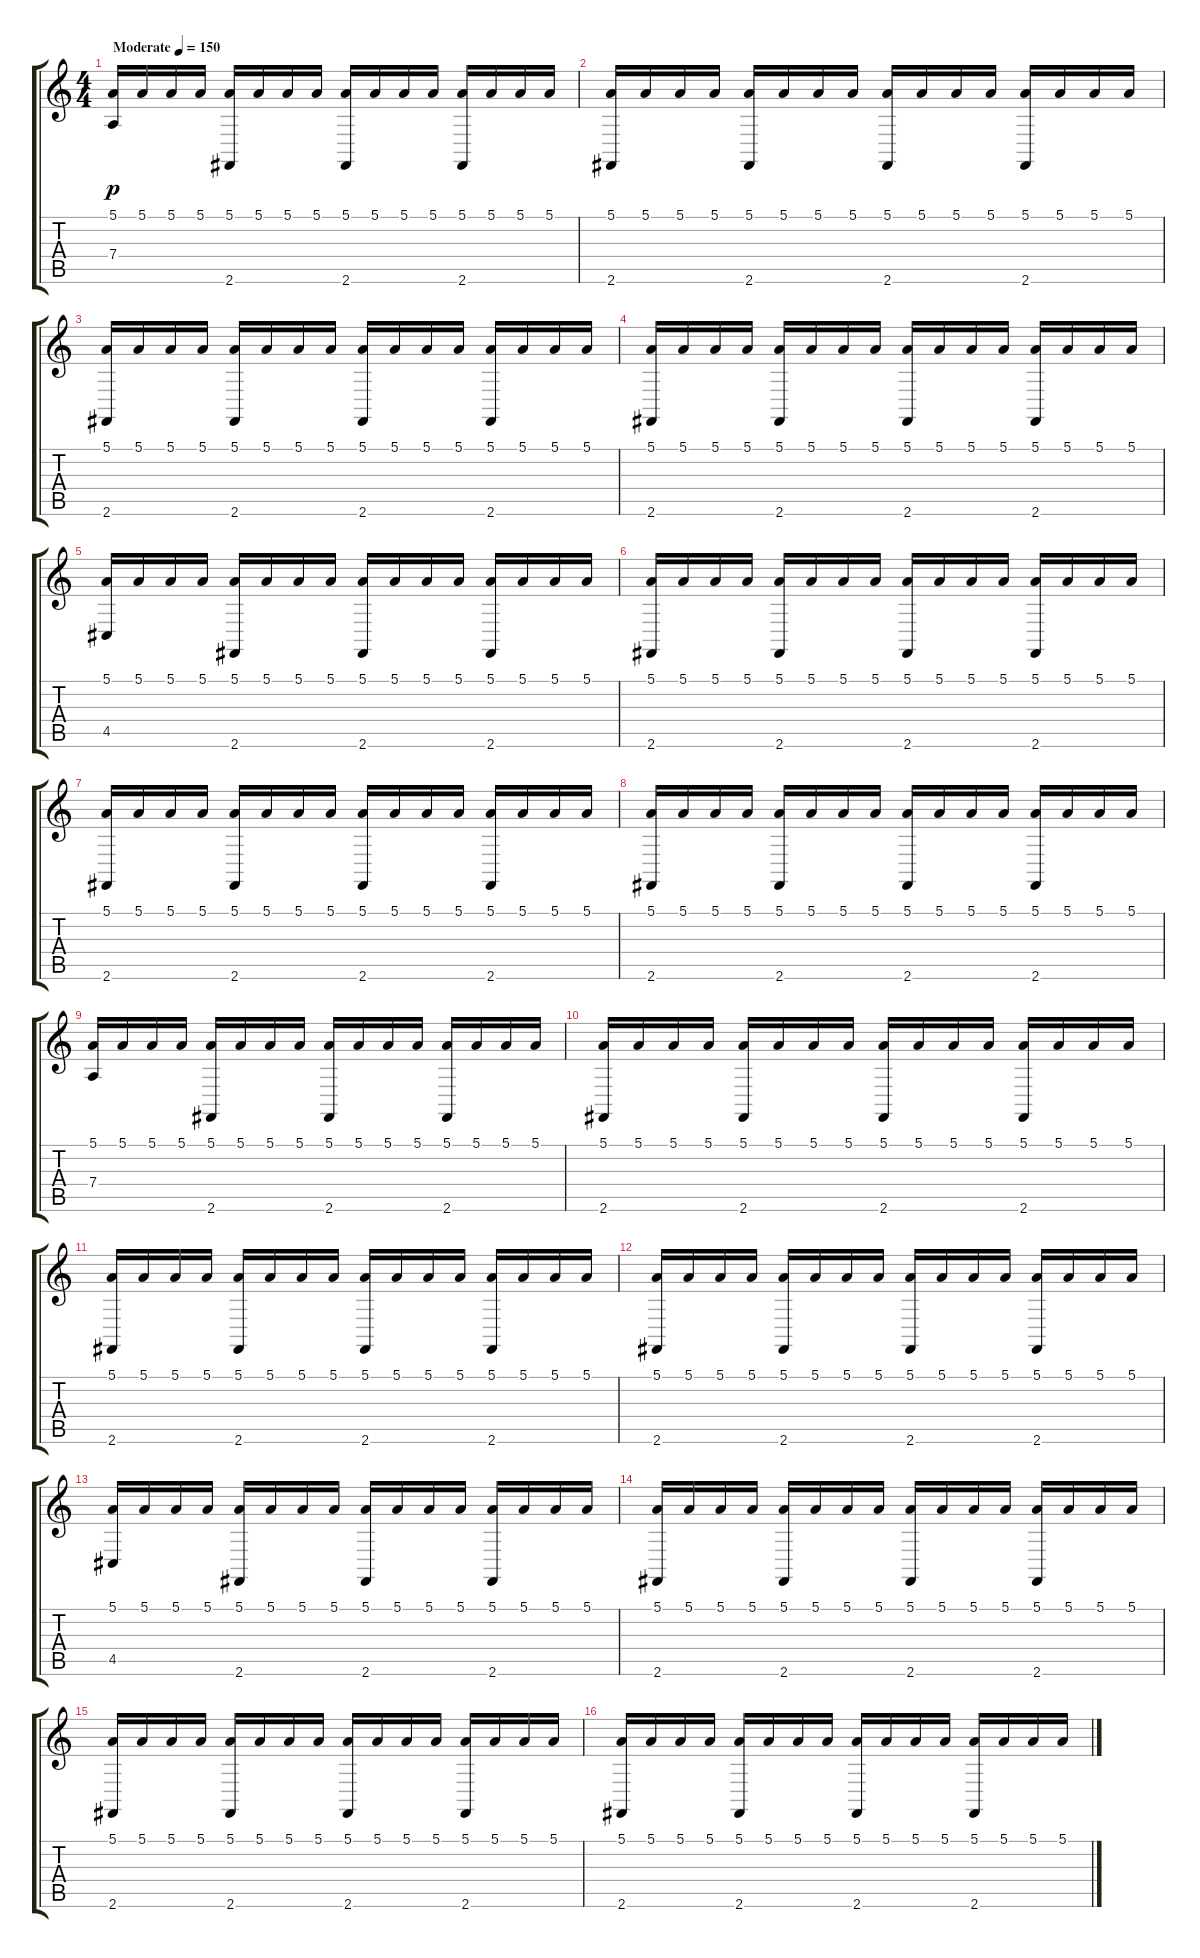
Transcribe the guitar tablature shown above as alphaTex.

\track "" {instrument drawbarorgan}
\staff {score tabs}
\tuning (E4 B3 G3 D3 A2 E2) {hide}
\ts (4 4)
\tempo (150 "Moderate")
\clef g2
\ks c
(5.1 7.4).16{dy p instrument drawbarorgan} 5.1.16 5.1.16 5.1.16 (5.1 2.6).16 5.1.16 5.1.16 5.1.16 (5.1 2.6).16 5.1.16 5.1.16 5.1.16 (5.1 2.6).16 5.1.16 5.1.16 5.1.16 |
(5.1 2.6).16 5.1.16 5.1.16 5.1.16 (5.1 2.6).16 5.1.16 5.1.16 5.1.16 (5.1 2.6).16 5.1.16 5.1.16 5.1.16 (5.1 2.6).16 5.1.16 5.1.16 5.1.16 |
(5.1 2.6).16 5.1.16 5.1.16 5.1.16 (5.1 2.6).16 5.1.16 5.1.16 5.1.16 (5.1 2.6).16 5.1.16 5.1.16 5.1.16 (5.1 2.6).16 5.1.16 5.1.16 5.1.16 |
(5.1 2.6).16 5.1.16 5.1.16 5.1.16 (5.1 2.6).16 5.1.16 5.1.16 5.1.16 (5.1 2.6).16 5.1.16 5.1.16 5.1.16 (5.1 2.6).16 5.1.16 5.1.16 5.1.16 |
(5.1 4.5).16 5.1.16 5.1.16 5.1.16 (5.1 2.6).16 5.1.16 5.1.16 5.1.16 (5.1 2.6).16 5.1.16 5.1.16 5.1.16 (5.1 2.6).16 5.1.16 5.1.16 5.1.16 |
(5.1 2.6).16 5.1.16 5.1.16 5.1.16 (5.1 2.6).16 5.1.16 5.1.16 5.1.16 (5.1 2.6).16 5.1.16 5.1.16 5.1.16 (5.1 2.6).16 5.1.16 5.1.16 5.1.16 |
(5.1 2.6).16 5.1.16 5.1.16 5.1.16 (5.1 2.6).16 5.1.16 5.1.16 5.1.16 (5.1 2.6).16 5.1.16 5.1.16 5.1.16 (5.1 2.6).16 5.1.16 5.1.16 5.1.16 |
(5.1 2.6).16 5.1.16 5.1.16 5.1.16 (5.1 2.6).16 5.1.16 5.1.16 5.1.16 (5.1 2.6).16 5.1.16 5.1.16 5.1.16 (5.1 2.6).16 5.1.16 5.1.16 5.1.16 |
(5.1 7.4).16 5.1.16 5.1.16 5.1.16 (5.1 2.6).16 5.1.16 5.1.16 5.1.16 (5.1 2.6).16 5.1.16 5.1.16 5.1.16 (5.1 2.6).16 5.1.16 5.1.16 5.1.16 |
(5.1 2.6).16 5.1.16 5.1.16 5.1.16 (5.1 2.6).16 5.1.16 5.1.16 5.1.16 (5.1 2.6).16 5.1.16 5.1.16 5.1.16 (5.1 2.6).16 5.1.16 5.1.16 5.1.16 |
(5.1 2.6).16 5.1.16 5.1.16 5.1.16 (5.1 2.6).16 5.1.16 5.1.16 5.1.16 (5.1 2.6).16 5.1.16 5.1.16 5.1.16 (5.1 2.6).16 5.1.16 5.1.16 5.1.16 |
(5.1 2.6).16 5.1.16 5.1.16 5.1.16 (5.1 2.6).16 5.1.16 5.1.16 5.1.16 (5.1 2.6).16 5.1.16 5.1.16 5.1.16 (5.1 2.6).16 5.1.16 5.1.16 5.1.16 |
(5.1 4.5).16 5.1.16 5.1.16 5.1.16 (5.1 2.6).16 5.1.16 5.1.16 5.1.16 (5.1 2.6).16 5.1.16 5.1.16 5.1.16 (5.1 2.6).16 5.1.16 5.1.16 5.1.16 |
(5.1 2.6).16 5.1.16 5.1.16 5.1.16 (5.1 2.6).16 5.1.16 5.1.16 5.1.16 (5.1 2.6).16 5.1.16 5.1.16 5.1.16 (5.1 2.6).16 5.1.16 5.1.16 5.1.16 |
(5.1 2.6).16 5.1.16 5.1.16 5.1.16 (5.1 2.6).16 5.1.16 5.1.16 5.1.16 (5.1 2.6).16 5.1.16 5.1.16 5.1.16 (5.1 2.6).16 5.1.16 5.1.16 5.1.16 |
(5.1 2.6).16 5.1.16 5.1.16 5.1.16 (5.1 2.6).16 5.1.16 5.1.16 5.1.16 (5.1 2.6).16 5.1.16 5.1.16 5.1.16 (5.1 2.6).16 5.1.16 5.1.16 5.1.16
